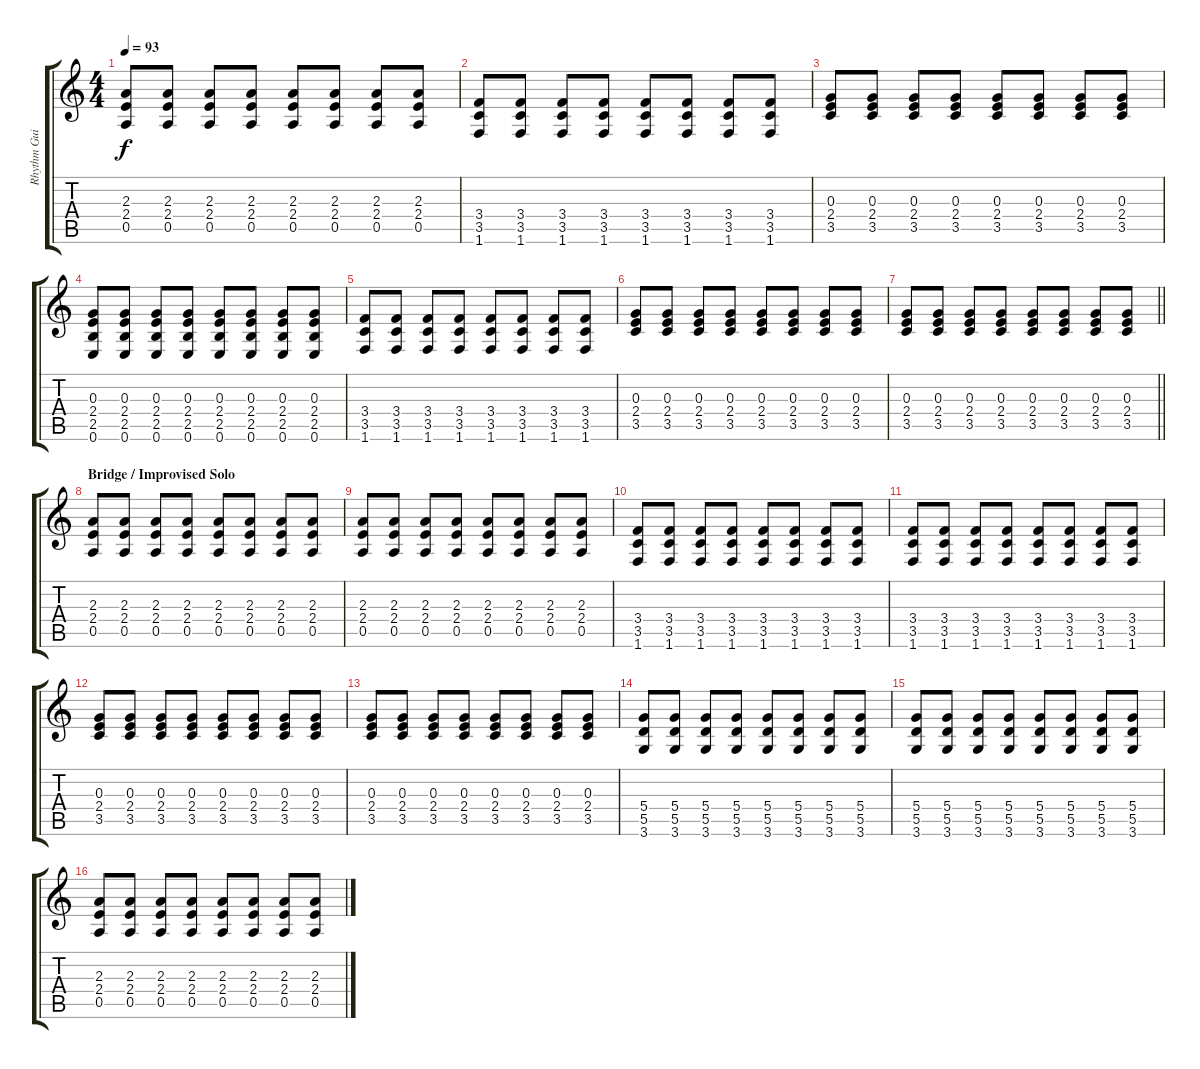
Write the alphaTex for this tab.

\track ("Rhythm Guitar" "Rhythm Gui") {instrument electricguitarjazz}
\staff {score tabs}
\tuning (E4 B3 G3 D3 A2 E2) {hide}
\ts (4 4)
\tempo 93
\clef g2
\ks c
(2.3 2.4 0.5).8{dy f} (2.3 2.4 0.5).8 (2.3 2.4 0.5).8 (2.3 2.4 0.5).8 (2.3 2.4 0.5).8 (2.3 2.4 0.5).8 (2.3 2.4 0.5).8 (2.3 2.4 0.5).8 |
(3.4 3.5 1.6).8 (3.4 3.5 1.6).8 (3.4 3.5 1.6).8 (3.4 3.5 1.6).8 (3.4 3.5 1.6).8 (3.4 3.5 1.6).8 (3.4 3.5 1.6).8 (3.4 3.5 1.6).8 |
(0.3 2.4 3.5).8 (0.3 2.4 3.5).8 (0.3 2.4 3.5).8 (0.3 2.4 3.5).8 (0.3 2.4 3.5).8 (0.3 2.4 3.5).8 (0.3 2.4 3.5).8 (0.3 2.4 3.5).8 |
(0.3 2.4 2.5 0.6).8 (0.3 2.4 2.5 0.6).8 (0.3 2.4 2.5 0.6).8 (0.3 2.4 2.5 0.6).8 (0.3 2.4 2.5 0.6).8 (0.3 2.4 2.5 0.6).8 (0.3 2.4 2.5 0.6).8 (0.3 2.4 2.5 0.6).8 |
(3.4 3.5 1.6).8 (3.4 3.5 1.6).8 (3.4 3.5 1.6).8 (3.4 3.5 1.6).8 (3.4 3.5 1.6).8 (3.4 3.5 1.6).8 (3.4 3.5 1.6).8 (3.4 3.5 1.6).8 |
(0.3 2.4 3.5).8 (0.3 2.4 3.5).8 (0.3 2.4 3.5).8 (0.3 2.4 3.5).8 (0.3 2.4 3.5).8 (0.3 2.4 3.5).8 (0.3 2.4 3.5).8 (0.3 2.4 3.5).8 |
\barLineRight lightlight
(0.3 2.4 3.5).8 (0.3 2.4 3.5).8 (0.3 2.4 3.5).8 (0.3 2.4 3.5).8 (0.3 2.4 3.5).8 (0.3 2.4 3.5).8 (0.3 2.4 3.5).8 (0.3 2.4 3.5).8 |
\section ("" "Bridge / Improvised Solo")
(2.3 2.4 0.5).8 (2.3 2.4 0.5).8 (2.3 2.4 0.5).8 (2.3 2.4 0.5).8 (2.3 2.4 0.5).8 (2.3 2.4 0.5).8 (2.3 2.4 0.5).8 (2.3 2.4 0.5).8 |
(2.3 2.4 0.5).8 (2.3 2.4 0.5).8 (2.3 2.4 0.5).8 (2.3 2.4 0.5).8 (2.3 2.4 0.5).8 (2.3 2.4 0.5).8 (2.3 2.4 0.5).8 (2.3 2.4 0.5).8 |
(3.4 3.5 1.6).8 (3.4 3.5 1.6).8 (3.4 3.5 1.6).8 (3.4 3.5 1.6).8 (3.4 3.5 1.6).8 (3.4 3.5 1.6).8 (3.4 3.5 1.6).8 (3.4 3.5 1.6).8 |
(3.4 3.5 1.6).8 (3.4 3.5 1.6).8 (3.4 3.5 1.6).8 (3.4 3.5 1.6).8 (3.4 3.5 1.6).8 (3.4 3.5 1.6).8 (3.4 3.5 1.6).8 (3.4 3.5 1.6).8 |
(0.3 2.4 3.5).8 (0.3 2.4 3.5).8 (0.3 2.4 3.5).8 (0.3 2.4 3.5).8 (0.3 2.4 3.5).8 (0.3 2.4 3.5).8 (0.3 2.4 3.5).8 (0.3 2.4 3.5).8 |
(0.3 2.4 3.5).8 (0.3 2.4 3.5).8 (0.3 2.4 3.5).8 (0.3 2.4 3.5).8 (0.3 2.4 3.5).8 (0.3 2.4 3.5).8 (0.3 2.4 3.5).8 (0.3 2.4 3.5).8 |
(5.4 5.5 3.6).8 (5.4 5.5 3.6).8 (5.4 5.5 3.6).8 (5.4 5.5 3.6).8 (5.4 5.5 3.6).8 (5.4 5.5 3.6).8 (5.4 5.5 3.6).8 (5.4 5.5 3.6).8 |
(5.4 5.5 3.6).8 (5.4 5.5 3.6).8 (5.4 5.5 3.6).8 (5.4 5.5 3.6).8 (5.4 5.5 3.6).8 (5.4 5.5 3.6).8 (5.4 5.5 3.6).8 (5.4 5.5 3.6).8 |
(2.3 2.4 0.5).8 (2.3 2.4 0.5).8 (2.3 2.4 0.5).8 (2.3 2.4 0.5).8 (2.3 2.4 0.5).8 (2.3 2.4 0.5).8 (2.3 2.4 0.5).8 (2.3 2.4 0.5).8
